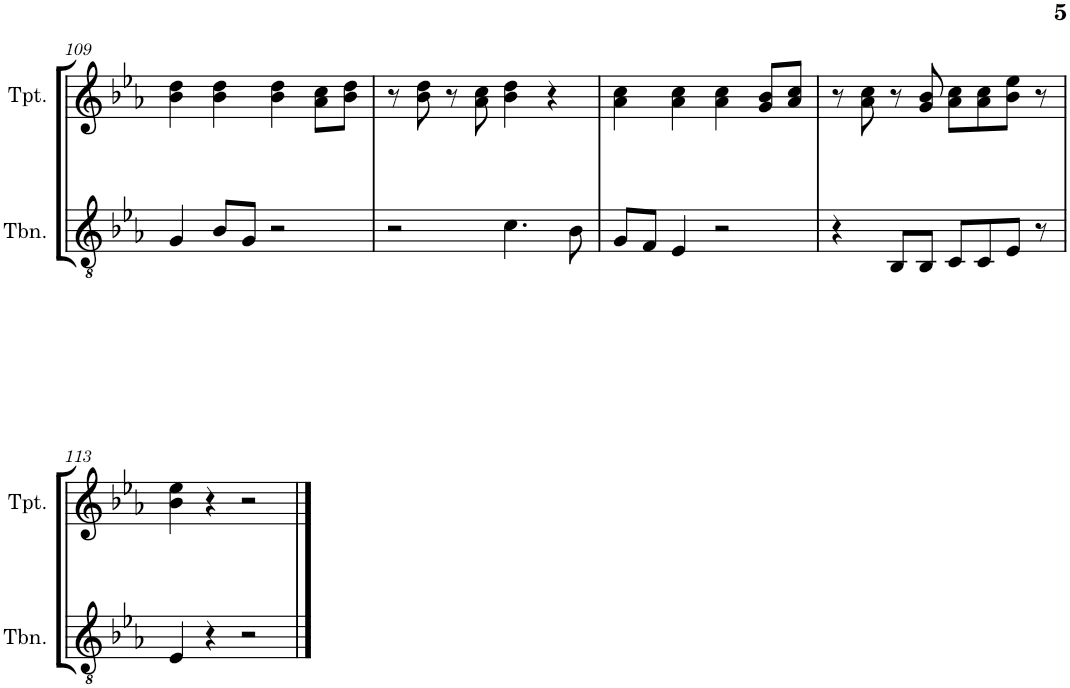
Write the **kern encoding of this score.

**kern	**kern
*part2	*part1
*staff2	*staff1
*I"Trombone	*I"Trumpet
*I'Tbn.	*I'Tpt.
!!LO:PB:g=z
*clefGv2	*clefG2
*	*Trd1c2
*k[b-e-a-]	*k[b-e-a-]
*M4/4	*M4/4
=109	=109
4G/	4b-\ 4dd\
8B-/L	4b-\ 4dd\
8G/J	.
2r	4b-\ 4dd\
.	8a-\ 8cc\L
.	8b-\ 8dd\J
=110	=110
2r	8r
.	8b-\ 8dd\
.	8r
.	8a-\ 8cc\
4.c\	4b-\ 4dd\
.	4r
8B-\	.
=111	=111
8G/L	4a-\ 4cc\
8F/J	.
4E-/	4a-\ 4cc\
2r	4a-\ 4cc\
.	8g/ 8b-/L
.	8a-/ 8cc/J
=112	=112
4r	8r
.	8a-\ 8cc\
8BB-/L	8r
8BB-/J	8g/ 8b-/
8C/L	8a-\ 8cc\L
8C/	8a-\ 8cc\
8E-/J	8b-\ 8ee-\J
8r	8r
!!LO:LB:g=z
=113	=113
4E-/	4b-\ 4ee-\
4r	4r
2r	2r
==	==
*-	*-
